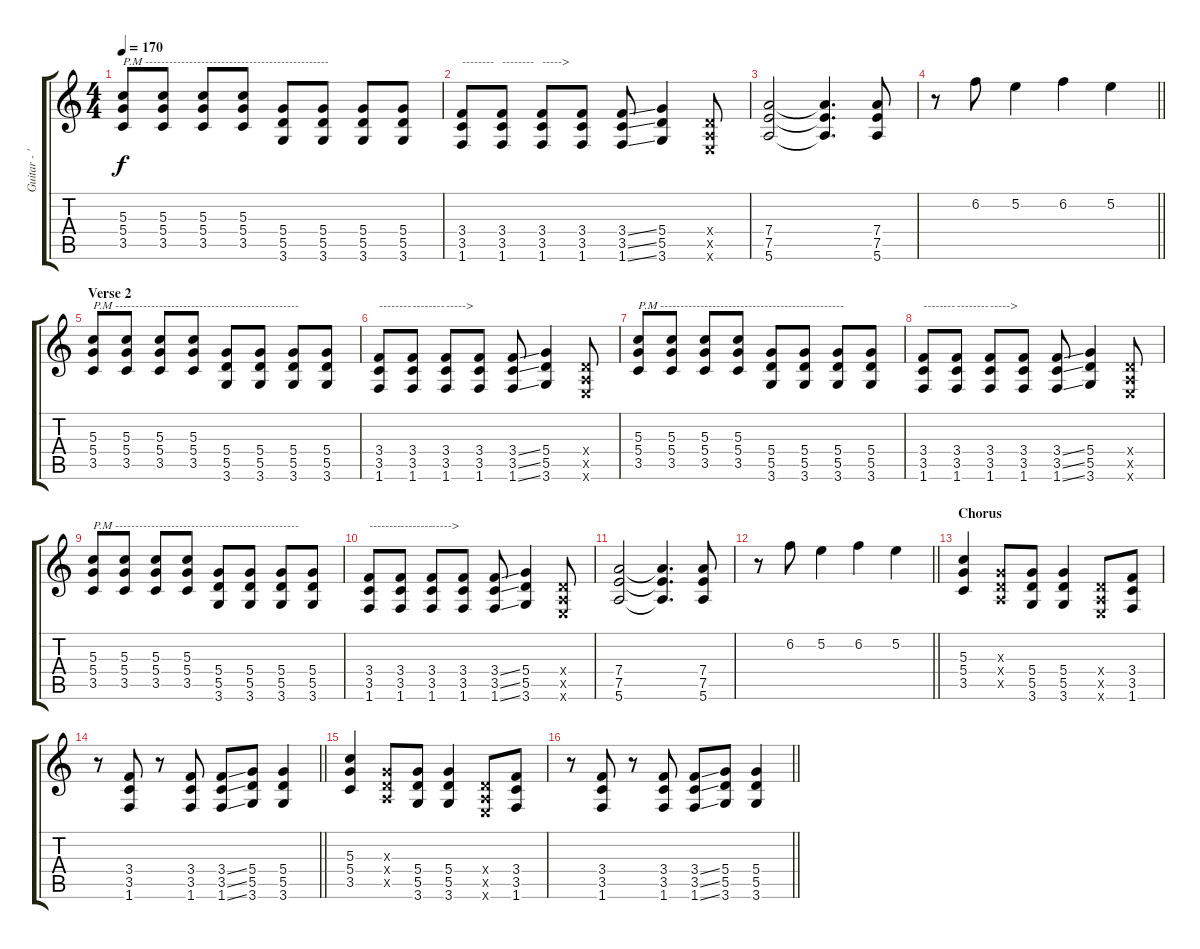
\track ("Guitar - 'Julo!" "Guitar - '") {instrument distortionguitar}
\staff {score tabs}
\tuning (E4 B3 G3 D3 A2 E2) {hide}
\ts (4 4)
\tempo 170
\clef g2
\ks c
(5.3 5.4 3.5).8{txt "P.M ----------------------------------------------" dy f volume 11} (5.3 5.4 3.5).8 (5.3 5.4 3.5).8 (5.3 5.4 3.5).8 (5.4 5.5 3.6).8 (5.4 5.5 3.6).8 (5.4 5.5 3.6).8 (5.4 5.5 3.6).8 |
(3.4 3.5 1.6).8{txt "--------"} (3.4 3.5 1.6).8{txt "--------"} (3.4 3.5 1.6).8{txt "----->"} (3.4 3.5 1.6).8 (3.4{ss} 3.5{ss} 1.6{ss}).8{volume 12} (5.4 5.5 3.6).4 (0.4{x} 0.5{x} 0.6{x}).8 |
(7.4 7.5 5.6).2 (7.4{t} 7.5{t} 5.6{t}).4{d} (7.4 7.5 5.6).8 |
\barLineRight lightlight
r.8 6.2.8 5.2.4 6.2.4 5.2.4 |
\section ("" "Verse 2")
(5.3 5.4 3.5).8{txt "P.M ----------------------------------------------" volume 11 balance 6} (5.3 5.4 3.5).8 (5.3 5.4 3.5).8 (5.3 5.4 3.5).8 (5.4 5.5 3.6).8 (5.4 5.5 3.6).8 (5.4 5.5 3.6).8 (5.4 5.5 3.6).8 |
(3.4 3.5 1.6).8{txt "--------"} (3.4 3.5 1.6).8{txt "--------"} (3.4 3.5 1.6).8{txt "----->"} (3.4 3.5 1.6).8 (3.4{ss} 3.5{ss} 1.6{ss}).8{volume 12} (5.4 5.5 3.6).4 (0.4{x} 0.5{x} 0.6{x}).8 |
(5.3 5.4 3.5).8{txt "P.M ----------------------------------------------" volume 11} (5.3 5.4 3.5).8 (5.3 5.4 3.5).8 (5.3 5.4 3.5).8 (5.4 5.5 3.6).8 (5.4 5.5 3.6).8 (5.4 5.5 3.6).8 (5.4 5.5 3.6).8 |
(3.4 3.5 1.6).8{txt "--------"} (3.4 3.5 1.6).8{txt "--------"} (3.4 3.5 1.6).8{txt "----->"} (3.4 3.5 1.6).8 (3.4{ss} 3.5{ss} 1.6{ss}).8{volume 12} (5.4 5.5 3.6).4 (0.4{x} 0.5{x} 0.6{x}).8 |
(5.3 5.4 3.5).8{txt "P.M ----------------------------------------------" volume 11} (5.3 5.4 3.5).8 (5.3 5.4 3.5).8 (5.3 5.4 3.5).8 (5.4 5.5 3.6).8 (5.4 5.5 3.6).8 (5.4 5.5 3.6).8 (5.4 5.5 3.6).8 |
(3.4 3.5 1.6).8{txt "--------"} (3.4 3.5 1.6).8{txt "--------"} (3.4 3.5 1.6).8{txt "----->"} (3.4 3.5 1.6).8 (3.4{ss} 3.5{ss} 1.6{ss}).8{volume 12} (5.4 5.5 3.6).4 (0.4{x} 0.5{x} 0.6{x}).8 |
(7.4 7.5 5.6).2 (7.4{t} 7.5{t} 5.6{t}).4{d} (7.4 7.5 5.6).8 |
\barLineRight lightlight
r.8 6.2.8 5.2.4 6.2.4 5.2.4 |
\section ("" "Chorus")
(5.3 5.4 3.5).4 (0.3{x} 0.4{x} 0.5{x}).8 (5.4 5.5 3.6).8 (5.4 5.5 3.6).4 (0.4{x} 0.5{x} 0.6{x}).8 (3.4 3.5 1.6).8 |
\barLineRight lightlight
r.8 (3.4 3.5 1.6).8 r.8 (3.4 3.5 1.6).8 (3.4{ss} 3.5{ss} 1.6{ss}).8 (5.4 5.5 3.6).8 (5.4 5.5 3.6).4 |
(5.3 5.4 3.5).4 (0.3{x} 0.4{x} 0.5{x}).8 (5.4 5.5 3.6).8 (5.4 5.5 3.6).4 (0.4{x} 0.5{x} 0.6{x}).8 (3.4 3.5 1.6).8 |
\barLineRight lightlight
r.8 (3.4 3.5 1.6).8 r.8 (3.4 3.5 1.6).8 (3.4{ss} 3.5{ss} 1.6{ss}).8 (5.4 5.5 3.6).8 (5.4 5.5 3.6).4
